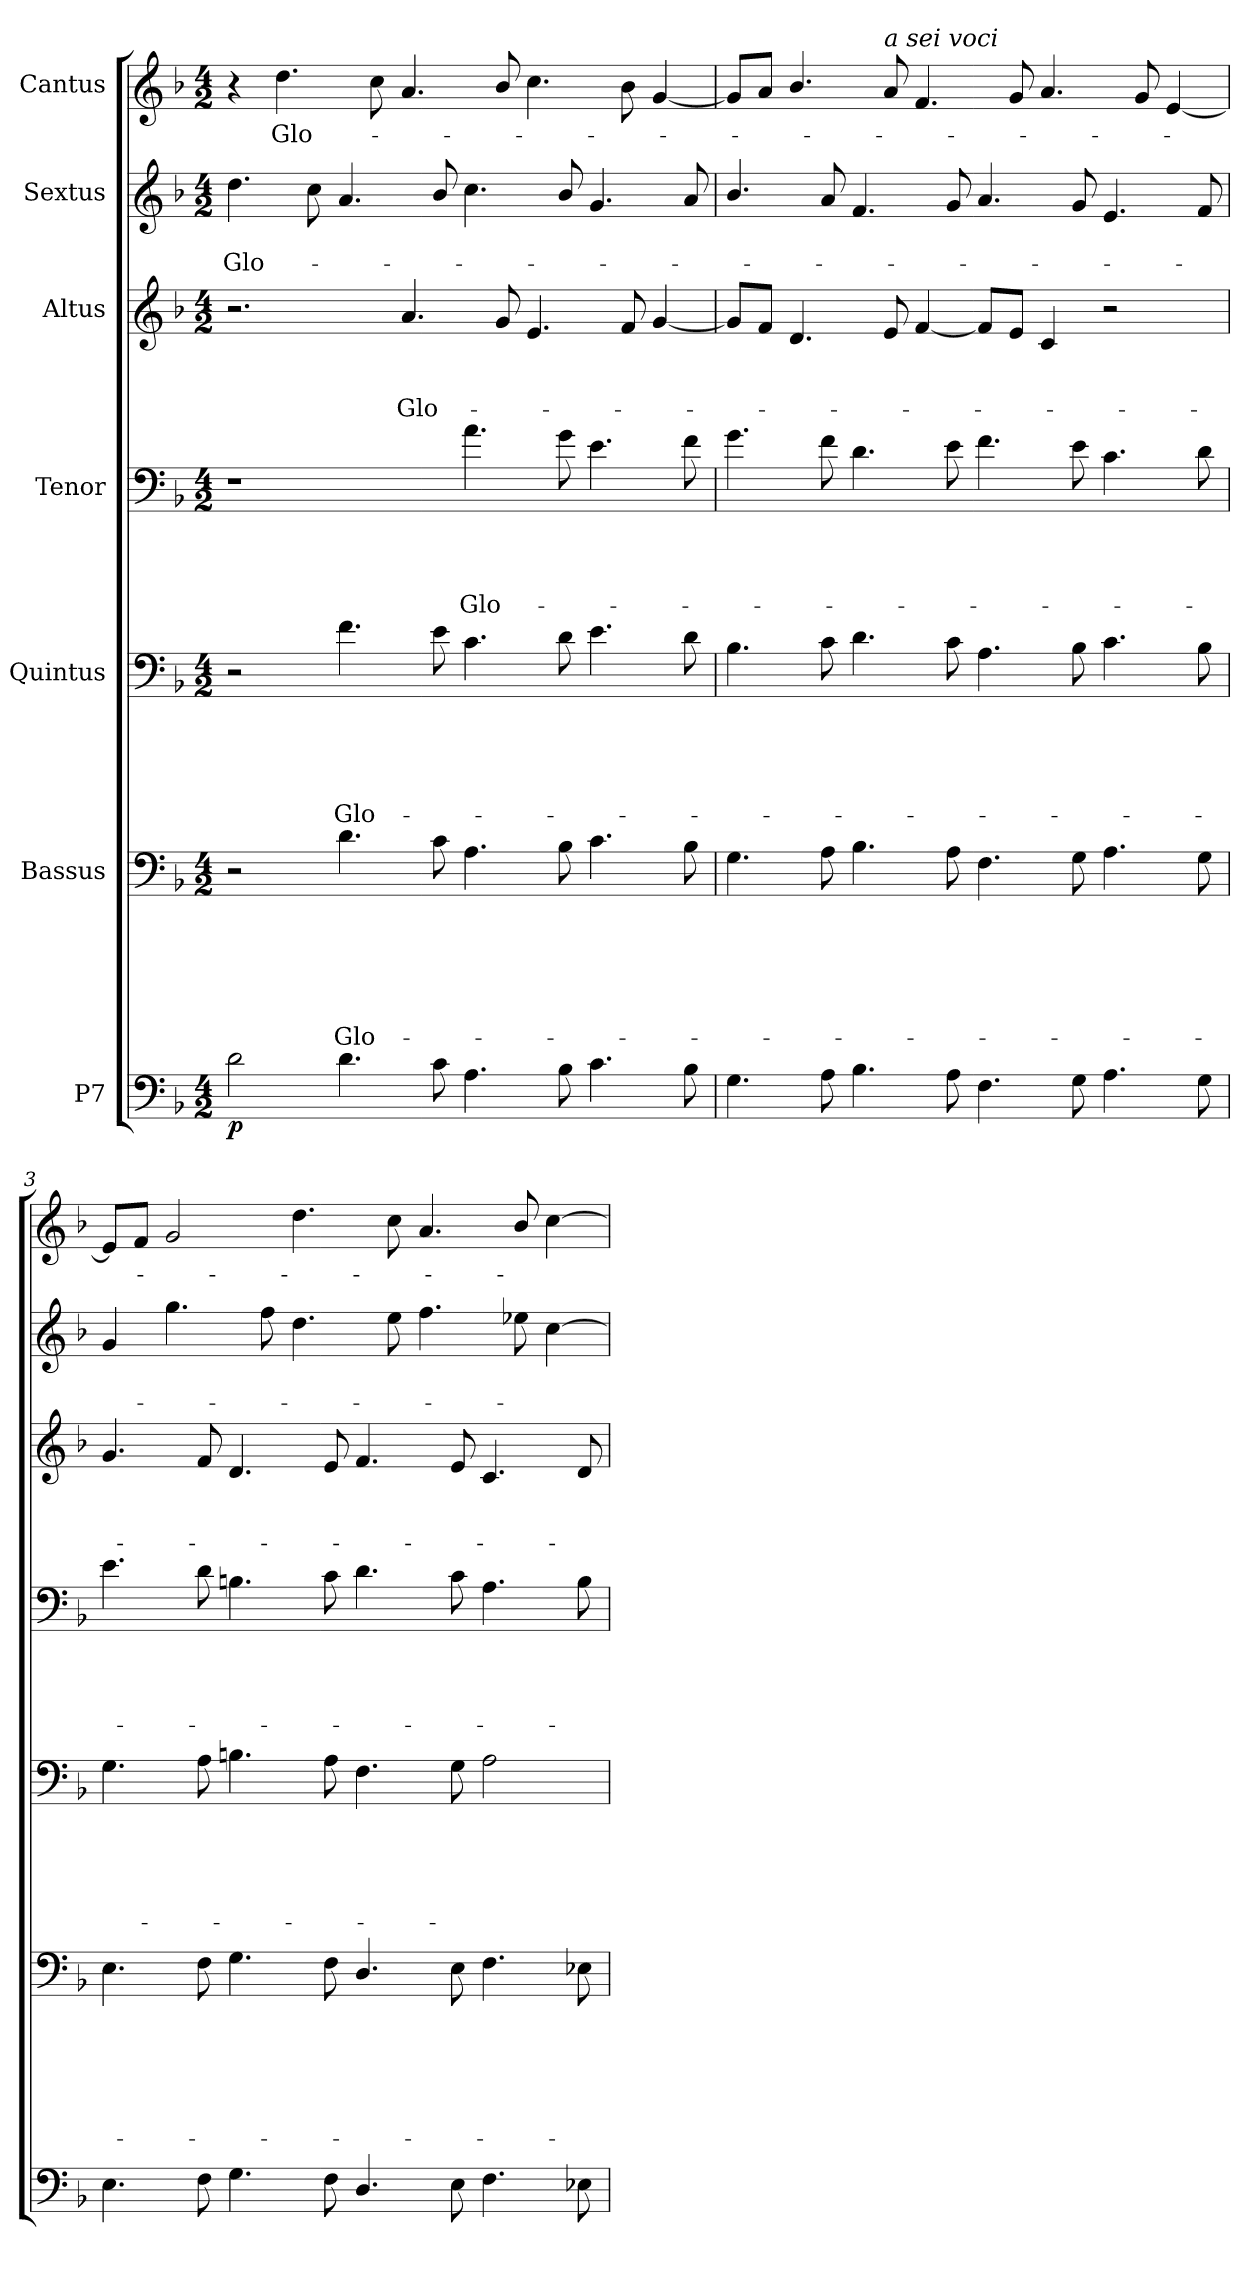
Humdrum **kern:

**kern	**dynam	**kern	**text	**text	**text	**text	**text	**text	**kern	**text	**text	**text	**text	**text	**kern	**text	**text	**text	**text	**kern	**text	**text	**text	**kern	**text	**text	**kern	**text
*part7	*part7	*part6	*part6	*part6	*part6	*part6	*part6	*part6	*part5	*part5	*part5	*part5	*part5	*part5	*part4	*part4	*part4	*part4	*part4	*part3	*part3	*part3	*part3	*part2	*part2	*part2	*part1	*part1
*staff7	*staff7	*staff6	*staff6	*staff6	*staff6	*staff6	*staff6	*staff6	*staff5	*staff5	*staff5	*staff5	*staff5	*staff5	*staff4	*staff4	*staff4	*staff4	*staff4	*staff3	*staff3	*staff3	*staff3	*staff2	*staff2	*staff2	*staff1	*staff1
*I"P7	*	*I"Bassus	*	*	*	*	*	*	*I"Quintus	*	*	*	*	*	*I"Tenor	*	*	*	*	*I"Altus	*	*	*	*I"Sextus	*	*	*I"Cantus	*
*clefF4	*	*clefF4	*	*	*	*	*	*	*clefF4	*	*	*	*	*	*clefF4	*	*	*	*	*clefG2	*	*	*	*clefG2	*	*	*clefG2	*
*k[b-]	*	*k[b-]	*	*	*	*	*	*	*k[b-]	*	*	*	*	*	*k[b-]	*	*	*	*	*k[b-]	*	*	*	*k[b-]	*	*	*k[b-]	*
*F:	*	*F:	*	*	*	*	*	*	*F:	*	*	*	*	*	*F:	*	*	*	*	*F:	*	*	*	*F:	*	*	*F:	*
*M4/2	*	*M4/2	*	*	*	*	*	*	*M4/2	*	*	*	*	*	*M4/2	*	*	*	*	*M4/2	*	*	*	*M4/2	*	*	*M4/2	*
=1	=1	=1	=1	=1	=1	=1	=1	=1	=1	=1	=1	=1	=1	=1	=1	=1	=1	=1	=1	=1	=1	=1	=1	=1	=1	=1	=1	=1
!	!LO:DY:b	!	!	!	!	!	!	!	!	!	!	!	!	!	!	!	!	!	!	!	!	!	!	!	!	!LO:LY:b	!	!
2d\	p	2r	.	.	.	.	.	.	2r	.	.	.	.	.	1r	.	.	.	.	2.r	.	.	.	4.dd\	.	Glo-	4r	.
!	!	!	!	!	!	!	!	!	!	!	!	!	!	!	!	!	!	!	!	!	!	!	!	!	!	!	!	!LO:LY:b
.	.	.	.	.	.	.	.	.	.	.	.	.	.	.	.	.	.	.	.	.	.	.	.	.	.	.	4.dd\	Glo-
.	.	.	.	.	.	.	.	.	.	.	.	.	.	.	.	.	.	.	.	.	.	.	.	8cc\	.	.	.	.
!	!	!	!	!	!	!	!	!LO:LY:b	!	!	!	!	!	!LO:LY:b	!	!	!	!	!	!	!	!	!	!	!	!	!	!
4.d\	.	4.d\	.	.	.	.	.	Glo-	4.f\	.	.	.	.	Glo-	.	.	.	.	.	.	.	.	.	4.a/	.	.	.	.
.	.	.	.	.	.	.	.	.	.	.	.	.	.	.	.	.	.	.	.	.	.	.	.	.	.	.	8cc\	.
!	!	!	!	!	!	!	!	!	!	!	!	!	!	!	!	!	!	!	!	!	!	!	!LO:LY:b	!	!	!	!	!
.	.	.	.	.	.	.	.	.	.	.	.	.	.	.	.	.	.	.	.	4.a/	.	.	Glo-	.	.	.	4.a/	.
8c\	.	8c\	.	.	.	.	.	.	8e\	.	.	.	.	.	.	.	.	.	.	.	.	.	.	8b-/	.	.	.	.
!	!	!	!	!	!	!	!	!	!	!	!	!	!	!	!	!	!	!	!LO:LY:b	!	!	!	!	!	!	!	!	!
4.A\	.	4.A\	.	.	.	.	.	.	4.c\	.	.	.	.	.	4.a\	.	.	.	Glo-	.	.	.	.	4.cc\	.	.	.	.
.	.	.	.	.	.	.	.	.	.	.	.	.	.	.	.	.	.	.	.	8g/	.	.	.	.	.	.	8b-/	.
.	.	.	.	.	.	.	.	.	.	.	.	.	.	.	.	.	.	.	.	4.e/	.	.	.	.	.	.	4.cc\	.
8B-\	.	8B-\	.	.	.	.	.	.	8d\	.	.	.	.	.	8g\	.	.	.	.	.	.	.	.	8b-/	.	.	.	.
4.c\	.	4.c\	.	.	.	.	.	.	4.e\	.	.	.	.	.	4.e\	.	.	.	.	.	.	.	.	4.g/	.	.	.	.
.	.	.	.	.	.	.	.	.	.	.	.	.	.	.	.	.	.	.	.	8f/	.	.	.	.	.	.	8b-\	.
.	.	.	.	.	.	.	.	.	.	.	.	.	.	.	.	.	.	.	.	[<4g/	.	.	.	.	.	.	[<4g/	.
8B-\	.	8B-\	.	.	.	.	.	.	8d\	.	.	.	.	.	8f\	.	.	.	.	.	.	.	.	8a/	.	.	.	.
=2	=2	=2	=2	=2	=2	=2	=2	=2	=2	=2	=2	=2	=2	=2	=2	=2	=2	=2	=2	=2	=2	=2	=2	=2	=2	=2	=2	=2
4.G\	.	4.G\	.	.	.	.	.	.	4.B-\	.	.	.	.	.	4.g\	.	.	.	.	8g/L]	.	.	.	4.b-/	.	.	8g/L]	.
.	.	.	.	.	.	.	.	.	.	.	.	.	.	.	.	.	.	.	.	8f/J	.	.	.	.	.	.	8a/J	.
.	.	.	.	.	.	.	.	.	.	.	.	.	.	.	.	.	.	.	.	4.d/	.	.	.	.	.	.	4.b-/	.
8A\	.	8A\	.	.	.	.	.	.	8c\	.	.	.	.	.	8f\	.	.	.	.	.	.	.	.	8a/	.	.	.	.
4.B-\	.	4.B-\	.	.	.	.	.	.	4.d\	.	.	.	.	.	4.d\	.	.	.	.	.	.	.	.	4.f/	.	.	.	.
!	!	!	!	!	!	!	!	!	!	!	!	!	!	!	!	!	!	!	!	!	!	!	!	!	!	!	!LO:TX:a:i:t=a sei voci	!
.	.	.	.	.	.	.	.	.	.	.	.	.	.	.	.	.	.	.	.	8e/	.	.	.	.	.	.	8a/	.
.	.	.	.	.	.	.	.	.	.	.	.	.	.	.	.	.	.	.	.	[<4f/	.	.	.	.	.	.	4.f/	.
8A\	.	8A\	.	.	.	.	.	.	8c\	.	.	.	.	.	8e\	.	.	.	.	.	.	.	.	8g/	.	.	.	.
4.F\	.	4.F\	.	.	.	.	.	.	4.A\	.	.	.	.	.	4.f\	.	.	.	.	8f/L]	.	.	.	4.a/	.	.	.	.
.	.	.	.	.	.	.	.	.	.	.	.	.	.	.	.	.	.	.	.	8e/J	.	.	.	.	.	.	8g/	.
.	.	.	.	.	.	.	.	.	.	.	.	.	.	.	.	.	.	.	.	4c/	.	.	.	.	.	.	4.a/	.
8G\	.	8G\	.	.	.	.	.	.	8B-\	.	.	.	.	.	8e\	.	.	.	.	.	.	.	.	8g/	.	.	.	.
4.A\	.	4.A\	.	.	.	.	.	.	4.c\	.	.	.	.	.	4.c\	.	.	.	.	2r	.	.	.	4.e/	.	.	.	.
.	.	.	.	.	.	.	.	.	.	.	.	.	.	.	.	.	.	.	.	.	.	.	.	.	.	.	8g/	.
.	.	.	.	.	.	.	.	.	.	.	.	.	.	.	.	.	.	.	.	.	.	.	.	.	.	.	[<4e/	.
8G\	.	8G\	.	.	.	.	.	.	8B-\	.	.	.	.	.	8d\	.	.	.	.	.	.	.	.	8f/	.	.	.	.
=3	=3	=3	=3	=3	=3	=3	=3	=3	=3	=3	=3	=3	=3	=3	=3	=3	=3	=3	=3	=3	=3	=3	=3	=3	=3	=3	=3	=3
4.E\	.	4.E\	.	.	.	.	.	.	4.G\	.	.	.	.	.	4.e\	.	.	.	.	4.g/	.	.	.	4g/	.	.	8e/L]	.
.	.	.	.	.	.	.	.	.	.	.	.	.	.	.	.	.	.	.	.	.	.	.	.	.	.	.	8f/J	.
.	.	.	.	.	.	.	.	.	.	.	.	.	.	.	.	.	.	.	.	.	.	.	.	4.gg\	.	.	2g/	.
8F\	.	8F\	.	.	.	.	.	.	8A\	.	.	.	.	.	8d\	.	.	.	.	8f/	.	.	.	.	.	.	.	.
4.G\	.	4.G\	.	.	.	.	.	.	4.Bn\	.	.	.	.	.	4.Bn\	.	.	.	.	4.d/	.	.	.	.	.	.	.	.
.	.	.	.	.	.	.	.	.	.	.	.	.	.	.	.	.	.	.	.	.	.	.	.	8ff\	.	.	.	.
.	.	.	.	.	.	.	.	.	.	.	.	.	.	.	.	.	.	.	.	.	.	.	.	4.dd\	.	.	4.dd\	.
8F\	.	8F\	.	.	.	.	.	.	8A\	.	.	.	.	.	8c\	.	.	.	.	8e/	.	.	.	.	.	.	.	.
4.D/	.	4.D/	.	.	.	.	.	.	4.F\	.	.	.	.	.	4.d\	.	.	.	.	4.f/	.	.	.	.	.	.	.	.
.	.	.	.	.	.	.	.	.	.	.	.	.	.	.	.	.	.	.	.	.	.	.	.	8ee\	.	.	8cc\	.
.	.	.	.	.	.	.	.	.	.	.	.	.	.	.	.	.	.	.	.	.	.	.	.	4.ff\	.	.	4.a/	.
8E\	.	8E\	.	.	.	.	.	.	8G\	.	.	.	.	.	8c\	.	.	.	.	8e/	.	.	.	.	.	.	.	.
4.F\	.	4.F\	.	.	.	.	.	.	2A\	.	.	.	.	.	4.A\	.	.	.	.	4.c/	.	.	.	.	.	.	.	.
.	.	.	.	.	.	.	.	.	.	.	.	.	.	.	.	.	.	.	.	.	.	.	.	8ee-X\	.	.	8b-/	.
.	.	.	.	.	.	.	.	.	.	.	.	.	.	.	.	.	.	.	.	.	.	.	.	[>4cc\	.	.	[>4cc\	.
8E-X\	.	8E-X\	.	.	.	.	.	.	.	.	.	.	.	.	8B\	.	.	.	.	8d/	.	.	.	.	.	.	.	.
=	=	=	=	=	=	=	=	=	=	=	=	=	=	=	=	=	=	=	=	=	=	=	=	=	=	=	=	=
*-	*-	*-	*-	*-	*-	*-	*-	*-	*-	*-	*-	*-	*-	*-	*-	*-	*-	*-	*-	*-	*-	*-	*-	*-	*-	*-	*-	*-
